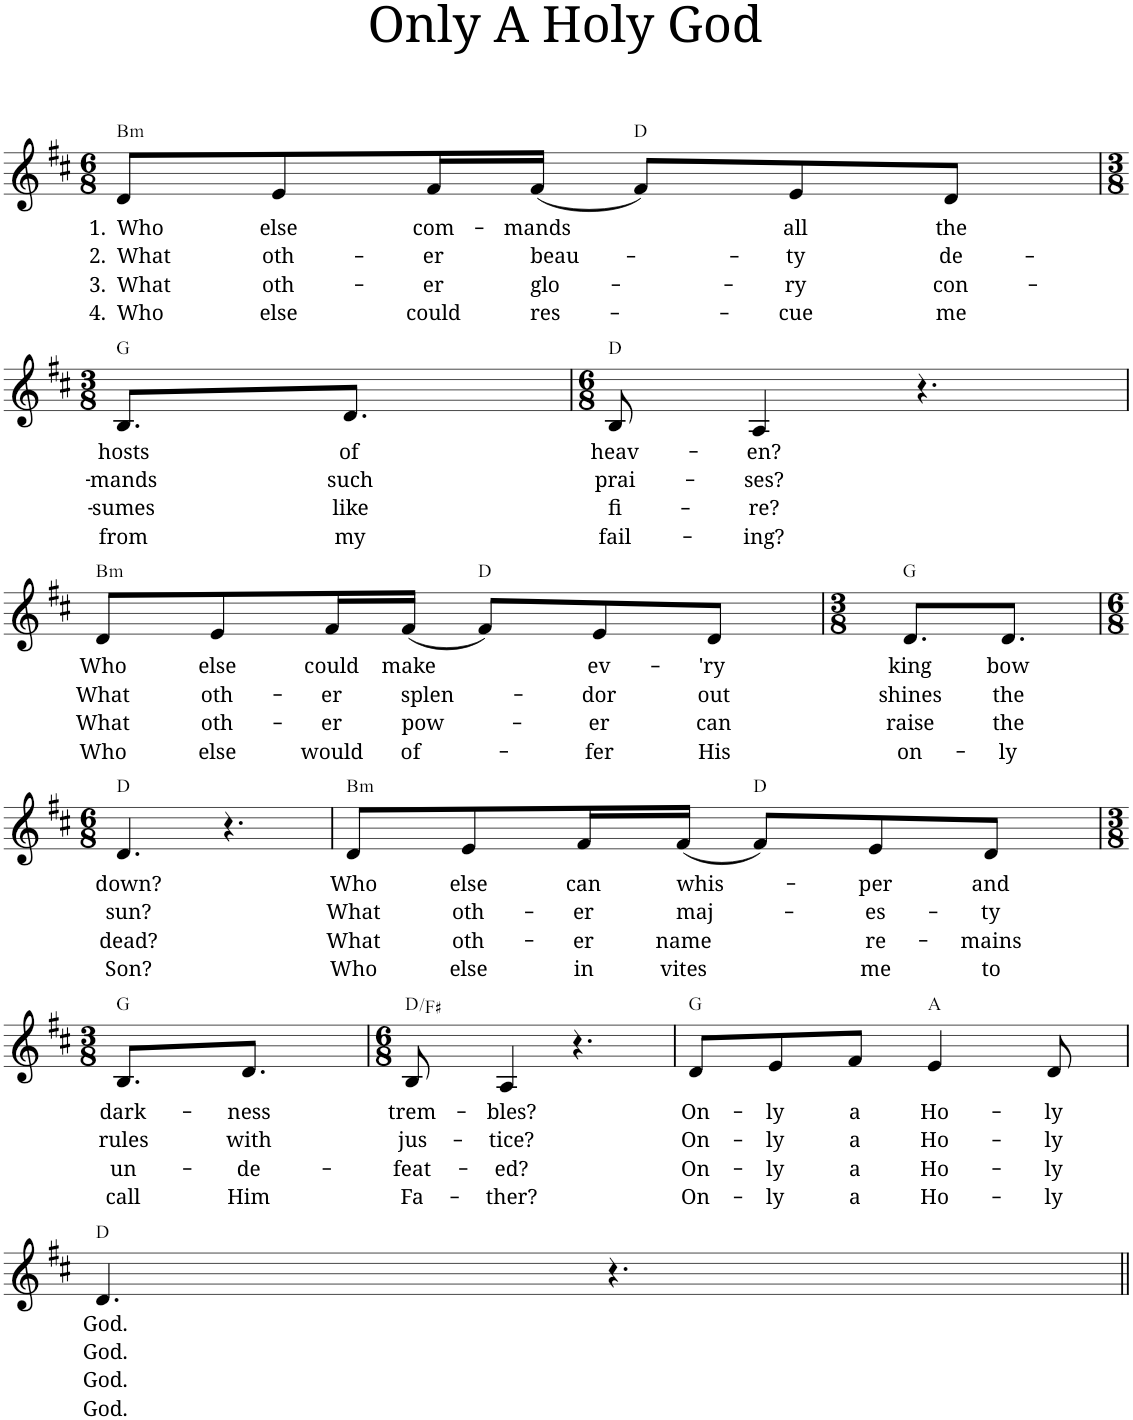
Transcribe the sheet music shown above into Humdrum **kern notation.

**kern	**text	**text	**text	**text	**harte
*part1	*part1	*part1	*part1	*part1	*part1
*staff1	*staff1	*staff1	*staff1	*staff1	*
*I"Piano	*	*	*	*	*
*I'Pno.	*	*	*	*	*
*clefG2	*	*	*	*	*
*k[f#c#]	*	*	*	*	*
*M6/8	*	*	*	*	*
=1	=1	=1	=1	=1	=1
!	!LO:LY:b	!LO:LY:b	!LO:LY:b	!LO:LY:b	!LO:H:kt=m
8d/L	1. Who	2. What	3. What	4. Who	B:min
!	!LO:LY:b	!LO:LY:b	!LO:LY:b	!LO:LY:b	!
8e/	else	oth-	oth-	else	.
!	!LO:LY:b	!LO:LY:b	!LO:LY:b	!LO:LY:b	!
16f#/L	com-	-er	-er	could	.
!	!LO:LY:b	!LO:LY:b	!LO:LY:b	!LO:LY:b	!
(16f#/JJ	-mands	beau-	glo-	res-	.
8f#/L)	.	.	.	.	D:maj
!	!LO:LY:b	!LO:LY:b	!LO:LY:b	!LO:LY:b	!
8e/	all	-ty	-ry	-cue	.
!	!LO:LY:b	!LO:LY:b	!LO:LY:b	!LO:LY:b	!
8d/J	the	de-	con-	me	.
!!LO:LB:g=z
=2	=2	=2	=2	=2	=2
*M3/8	*	*	*	*	*
!	!LO:LY:b	!LO:LY:b	!LO:LY:b	!LO:LY:b	!
8.B/L	hosts	-mands	-sumes	from	G:maj
!	!LO:LY:b	!LO:LY:b	!LO:LY:b	!LO:LY:b	!
8.d/J	of	such	like	my	.
=3	=3	=3	=3	=3	=3
*M6/8	*	*	*	*	*
!	!LO:LY:b	!LO:LY:b	!LO:LY:b	!LO:LY:b	!
8B/	heav-	prai-	fi-	fail-	D:maj
!	!LO:LY:b	!LO:LY:b	!LO:LY:b	!LO:LY:b	!
4A/	-en?	-ses?	-re?	-ing?	.
4.r	.	.	.	.	.
!!LO:LB:g=z
=4	=4	=4	=4	=4	=4
!	!LO:LY:b	!LO:LY:b	!LO:LY:b	!LO:LY:b	!LO:H:kt=m
8d/L	Who	What	What	Who	B:min
!	!LO:LY:b	!LO:LY:b	!LO:LY:b	!LO:LY:b	!
8e/	else	oth-	oth-	else	.
!	!LO:LY:b	!LO:LY:b	!LO:LY:b	!LO:LY:b	!
16f#/L	could	-er	-er	would	.
!	!LO:LY:b	!LO:LY:b	!LO:LY:b	!LO:LY:b	!
(16f#/JJ	make	splen-	pow-	of-	.
8f#/L)	.	.	.	.	D:maj
!	!LO:LY:b	!LO:LY:b	!LO:LY:b	!LO:LY:b	!
8e/	ev-	-dor	-er	-fer	.
!	!LO:LY:b	!LO:LY:b	!LO:LY:b	!LO:LY:b	!
8d/J	-'ry	out	can	His	.
=5	=5	=5	=5	=5	=5
*M3/8	*	*	*	*	*
!	!LO:LY:b	!LO:LY:b	!LO:LY:b	!LO:LY:b	!
8.d/L	king	-shines	raise	on-	G:maj
!	!LO:LY:b	!LO:LY:b	!LO:LY:b	!LO:LY:b	!
8.d/J	bow	the	the	-ly	.
!!LO:LB:g=z
=6	=6	=6	=6	=6	=6
*M6/8	*	*	*	*	*
!	!LO:LY:b	!LO:LY:b	!LO:LY:b	!LO:LY:b	!
4.d/	down?	sun?	dead?	Son?	D:maj
4.r	.	.	.	.	.
=7	=7	=7	=7	=7	=7
!	!LO:LY:b	!LO:LY:b	!LO:LY:b	!LO:LY:b	!LO:H:kt=m
8d/L	Who	What	What	Who	B:min
!	!LO:LY:b	!LO:LY:b	!LO:LY:b	!LO:LY:b	!
8e/	else	oth-	oth-	else	.
!	!LO:LY:b	!LO:LY:b	!LO:LY:b	!LO:LY:b	!
16f#/L	can	-er	-er	in	.
!	!LO:LY:b	!LO:LY:b	!LO:LY:b	!LO:LY:b	!
(16f#/JJ	whis-	maj-	name	-vites	.
8f#/L)	.	.	.	.	D:maj
!	!LO:LY:b	!LO:LY:b	!LO:LY:b	!LO:LY:b	!
8e/	-per	-es-	re-	me	.
!	!LO:LY:b	!LO:LY:b	!LO:LY:b	!LO:LY:b	!
8d/J	and	-ty	-mains	to	.
!!LO:LB:g=z
=8	=8	=8	=8	=8	=8
*M3/8	*	*	*	*	*
!	!LO:LY:b	!LO:LY:b	!LO:LY:b	!LO:LY:b	!
8.B/L	dark-	rules	un-	call	G:maj
!	!LO:LY:b	!LO:LY:b	!LO:LY:b	!LO:LY:b	!
8.d/J	-ness	with	-de-	Him	.
=9	=9	=9	=9	=9	=9
*M6/8	*	*	*	*	*
!	!LO:LY:b	!LO:LY:b	!LO:LY:b	!LO:LY:b	!
8B/	trem-	jus-	-feat-	Fa-	D:maj/3
!	!LO:LY:b	!LO:LY:b	!LO:LY:b	!LO:LY:b	!
4A/	-bles?	-tice?	-ed?	-ther?	.
4.r	.	.	.	.	.
=10	=10	=10	=10	=10	=10
!	!LO:LY:b	!LO:LY:b	!LO:LY:b	!LO:LY:b	!
8d/L	On-	On-	On-	On-	G:maj
!	!LO:LY:b	!LO:LY:b	!LO:LY:b	!LO:LY:b	!
8e/	-ly	-ly	-ly	-ly	.
!	!LO:LY:b	!LO:LY:b	!LO:LY:b	!LO:LY:b	!
8f#/J	a	a	a	a	.
!	!LO:LY:b	!LO:LY:b	!LO:LY:b	!LO:LY:b	!
4e/	Ho-	Ho-	Ho-	Ho-	A:maj
!	!LO:LY:b	!LO:LY:b	!LO:LY:b	!LO:LY:b	!
8d/	-ly	-ly	-ly	-ly	.
!!LO:LB:g=z
=11	=11	=11	=11	=11	=11
!	!LO:LY:b	!LO:LY:b	!LO:LY:b	!LO:LY:b	!
4.d/	God.	God.	God.	God.	D:maj
4.r	.	.	.	.	.
=||	=||	=||	=||	=||	=||
*-	*-	*-	*-	*-	*-
